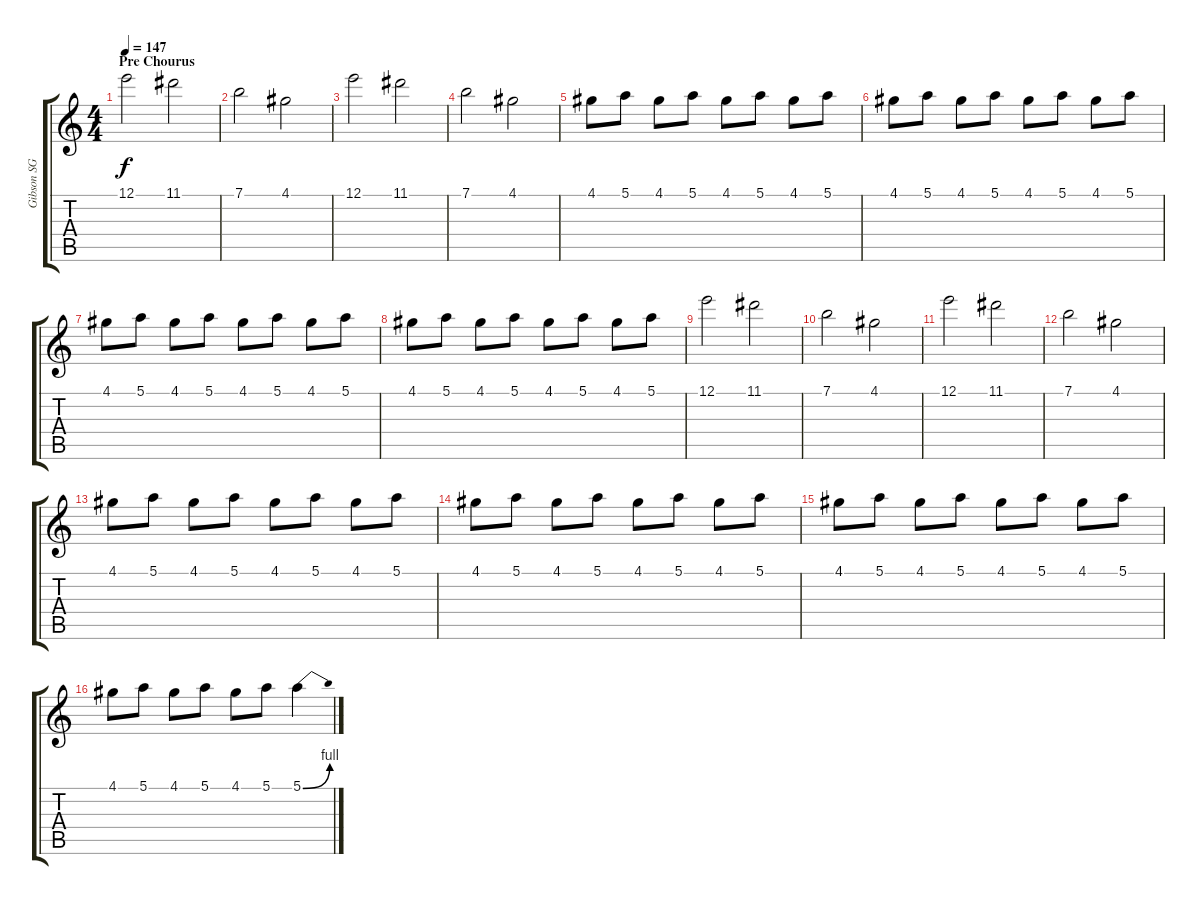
\track ("Gibson SG" "Gibson SG") {instrument overdrivenguitar}
\staff {score tabs}
\tuning (E4 B3 G3 D3 A2 E2) {hide}
\ts (4 4)
\section ("" "Pre Chourus")
\tempo 147
\clef g2
\ks c
12.1.2{dy f} 11.1.2 |
7.1.2 4.1.2 |
12.1.2 11.1.2 |
7.1.2 4.1.2 |
4.1.8 5.1.8 4.1.8 5.1.8 4.1.8 5.1.8 4.1.8 5.1.8 |
4.1.8 5.1.8 4.1.8 5.1.8 4.1.8 5.1.8 4.1.8 5.1.8 |
4.1.8 5.1.8 4.1.8 5.1.8 4.1.8 5.1.8 4.1.8 5.1.8 |
4.1.8 5.1.8 4.1.8 5.1.8 4.1.8 5.1.8 4.1.8 5.1.8 |
12.1.2 11.1.2 |
7.1.2 4.1.2 |
12.1.2 11.1.2 |
7.1.2 4.1.2 |
4.1.8 5.1.8 4.1.8 5.1.8 4.1.8 5.1.8 4.1.8 5.1.8 |
4.1.8 5.1.8 4.1.8 5.1.8 4.1.8 5.1.8 4.1.8 5.1.8 |
4.1.8 5.1.8 4.1.8 5.1.8 4.1.8 5.1.8 4.1.8 5.1.8 |
4.1.8 5.1.8 4.1.8 5.1.8 4.1.8 5.1.8 5.1{be (bend 0 0 60 4)}.4
